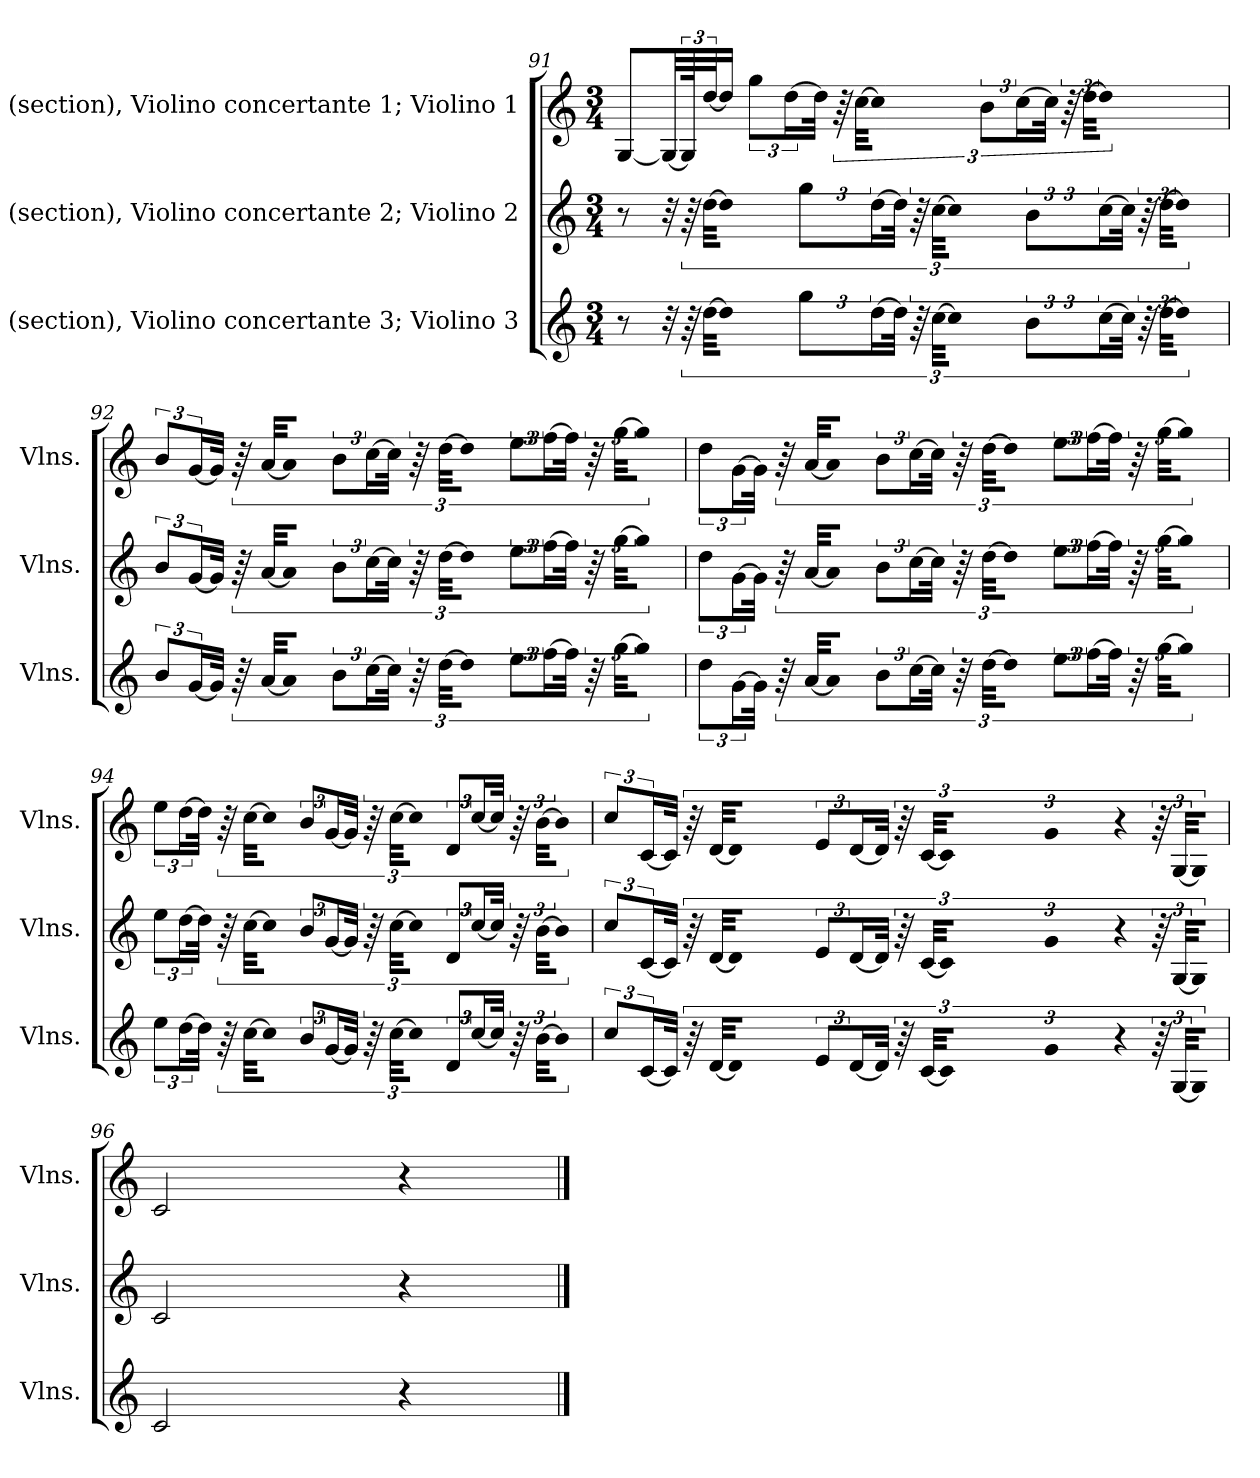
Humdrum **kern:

**kern	**kern	**kern
*part3	*part2	*part1
*staff3	*staff2	*staff1
*I"Violins (section), Violino concertante 3; Violino 3	*I"Violins (section), Violino concertante 2; Violino 2	*I"Violins (section), Violino concertante 1; Violino 1
*I'Vlns.	*I'Vlns.	*I'Vlns.
*clefG2	*clefG2	*clefG2
*k[]	*k[]	*k[]
*M3/4	*M3/4	*M3/4
=91	=91	=91
8r	8r	[8G/L
32r	32r	32G/LL_
96r	96r	96G/K]
[48dd\KLL	[48dd\KLL	[48dd/J
16dd\JJ]	16dd\JJ]	16dd/JJ]
12gg\L	12gg\L	12gg\L
[24dd\L	[24dd\L	[24dd\L
32dd\JJk]	32dd\JJk]	32dd\JJk]
96r	96r	96r
[48cc\KLL	[48cc\KLL	[48cc\KLL
16cc\JJ]	16cc\JJ]	16cc\JJ]
12b\L	12b\L	12b\L
[24cc\L	[24cc\L	[24cc\L
32cc\JJk]	32cc\JJk]	32cc\JJk]
96r	96r	96r
[48dd\KLL	[48dd\KLL	[48dd\KLL
16dd\JJ]	16dd\JJ]	16dd\JJ]
!!LO:LB:g=z
=92	=92	=92
12b/L	12b/L	12b/L
[24g/L	[24g/L	[24g/L
32g/JJk]	32g/JJk]	32g/JJk]
96r	96r	96r
[48a/KLL	[48a/KLL	[48a/KLL
16a/JJ]	16a/JJ]	16a/JJ]
12b\L	12b\L	12b\L
[24cc\L	[24cc\L	[24cc\L
32cc\JJk]	32cc\JJk]	32cc\JJk]
96r	96r	96r
[48dd\KLL	[48dd\KLL	[48dd\KLL
16dd\JJ]	16dd\JJ]	16dd\JJ]
12ee\L	12ee\L	12ee\L
[24ff\L	[24ff\L	[24ff\L
32ff\JJk]	32ff\JJk]	32ff\JJk]
96r	96r	96r
[48gg\KLL	[48gg\KLL	[48gg\KLL
16gg\JJ]	16gg\JJ]	16gg\JJ]
!!LO:LB:g=z
=93	=93	=93
12dd\L	12dd\L	12dd\L
[24g\L	[24g\L	[24g\L
32g\JJk]	32g\JJk]	32g\JJk]
96r	96r	96r
[48a/KLL	[48a/KLL	[48a/KLL
16a/JJ]	16a/JJ]	16a/JJ]
12b\L	12b\L	12b\L
[24cc\L	[24cc\L	[24cc\L
32cc\JJk]	32cc\JJk]	32cc\JJk]
96r	96r	96r
[48dd\KLL	[48dd\KLL	[48dd\KLL
16dd\JJ]	16dd\JJ]	16dd\JJ]
12ee\L	12ee\L	12ee\L
[24ff\L	[24ff\L	[24ff\L
32ff\JJk]	32ff\JJk]	32ff\JJk]
96r	96r	96r
[48gg\KLL	[48gg\KLL	[48gg\KLL
16gg\JJ]	16gg\JJ]	16gg\JJ]
!!LO:PB:g=z
=94	=94	=94
12ee\L	12ee\L	12ee\L
[24dd\L	[24dd\L	[24dd\L
32dd\JJk]	32dd\JJk]	32dd\JJk]
96r	96r	96r
[48cc\KLL	[48cc\KLL	[48cc\KLL
16cc\JJ]	16cc\JJ]	16cc\JJ]
12b/L	12b/L	12b/L
[24g/L	[24g/L	[24g/L
32g/JJk]	32g/JJk]	32g/JJk]
96r	96r	96r
[48cc\KLL	[48cc\KLL	[48cc\KLL
16cc\JJ]	16cc\JJ]	16cc\JJ]
12d/L	12d/L	12d/L
[24cc/L	[24cc/L	[24cc/L
32cc/JJk]	32cc/JJk]	32cc/JJk]
96r	96r	96r
[48b\KLL	[48b\KLL	[48b\KLL
16b\JJ]	16b\JJ]	16b\JJ]
!!LO:PB:g=z
=95	=95	=95
*	*	*^
*	*	*	*^
*	*	*	*	*^
*	*	*	*	*	*^
*	*	*	*	*	*	*^
*	*	*	*	*	*	*	*^
*	*	*	*	*	*	*	*	*^
*	*	*	*	*	*	*	*	*	*^
*	*	*	*	*	*	*	*	*	*	*^
*	*	*	*	*	*	*	*	*	*	*	*^
*	*	*	*	*	*	*	*	*	*	*	*	*^
*	*	*	*	*	*	*	*	*	*	*	*	*	*^
*	*	*	*	*	*	*	*	*	*	*	*	*	*	*^
*	*	*	*	*	*	*	*	*	*	*	*	*	*	*	*^
*	*	*	*	*	*	*	*	*	*	*	*	*	*	*	*	*^
*	*	*	*	*	*	*	*	*	*	*	*	*	*	*	*	*	*^
12cc/L	12cc/L	12cc/L	48..ryy	24..ryy	12ryy	8ryy	6ryy	6ryy	6ryy	4ryy	3ryy	3ryy	3ryy	2ryy	2ryy	3ryy	3ryy	3%2ryy
*	*	*MM119	*	*	*	*	*	*	*	*	*	*	*	*	*	*	*	*
.	.	.	3%2ryy	.	.	.	.	.	.	.	.	.	.	.	.	.	.	.
*	*	*MM118	*	*	*	*	*	*	*	*	*	*	*	*	*	*	*	*
.	.	.	.	3%2ryy	.	.	.	.	.	.	.	.	.	.	.	.	.	.
[24c/L	[24c/L	[24c/L	.	.	48ryy	.	.	.	.	.	.	.	.	.	.	.	.	.
.	.	.	.	.	192.ryy	.	.	.	.	.	.	.	.	.	.	.	.	.
*	*	*MM117	*	*	*	*	*	*	*	*	*	*	*	*	*	*	*	*
.	.	.	.	.	3ryy	.	.	.	.	.	.	.	.	.	.	.	.	.
32c/JJk]	32c/JJk]	32c/JJk]	.	.	.	64.ryy	.	.	.	.	.	.	.	.	.	.	.	.
*	*	*MM116	*	*	*	*	*	*	*	*	*	*	*	*	*	*	*	*
.	.	.	.	.	.	2ryy	.	.	.	.	.	.	.	.	.	.	.	.
96r	96r	96r	.	.	.	.	.	.	.	.	.	.	.	.	.	.	.	.
[48d/KLL	[48d/KLL	[48d/KLL	.	.	.	.	24ryy	12ryy	12ryy	.	.	.	.	.	.	.	.	.
*	*	*MM115	*	*	*	*	*	*	*	*	*	*	*	*	*	*	*	*
16d/JJ]	16d/JJ]	16d/JJ]	.	.	.	.	.	.	.	.	.	.	.	.	.	.	.	.
.	.	.	.	.	.	.	96.ryy	.	.	.	.	.	.	.	.	.	.	.
*	*	*MM114	*	*	*	*	*	*	*	*	*	*	*	*	*	*	*	*
.	.	.	.	.	.	.	3ryy	.	.	.	.	.	.	.	.	.	.	.
12e/L	12e/L	12e/L	.	.	.	.	.	96ryy	24ryy	16ryy	.	.	.	.	.	.	.	.
*	*	*MM113	*	*	*	*	*	*	*	*	*	*	*	*	*	*	*	*
.	.	.	.	.	.	.	.	3ryy	.	.	.	.	.	.	.	.	.	.
.	.	.	.	.	.	.	.	.	192.ryy	.	.	.	.	.	.	.	.	.
*	*	*MM112	*	*	*	*	*	*	*	*	*	*	*	*	*	*	*	*
.	.	.	.	.	.	.	.	.	3ryy	.	.	.	.	.	.	.	.	.
.	.	.	.	.	.	.	.	.	.	64.ryy	.	.	.	.	.	.	.	.
[24d/L	[24d/L	[24d/L	.	.	.	.	.	.	.	.	24...ryy	12ryy	12ryy	.	.	6ryy	6ryy	.
*	*	*MM111	*	*	*	*	*	*	*	*	*	*	*	*	*	*	*	*
.	.	.	.	.	.	.	.	.	.	4ryy	.	.	.	.	.	.	.	.
*	*	*MM110	*	*	*	*	*	*	*	*	*	*	*	*	*	*	*	*
32d/JJk]	32d/JJk]	32d/JJk]	.	.	.	.	.	.	.	.	.	.	.	.	.	.	.	.
96r	96r	96r	.	.	.	.	.	.	.	.	.	.	.	.	.	.	.	.
*	*	*MM109	*	*	*	*	*	*	*	*	*	*	*	*	*	*	*	*
.	.	.	.	.	.	.	.	.	.	.	3ryy	.	.	.	.	.	.	.
[48c/KLL	[48c/KLL	[48c/KLL	.	.	.	.	.	.	.	.	.	48.ryy	24ryy	.	.	.	.	.
16c/JJ]	16c/JJ]	16c/JJ]	.	.	.	.	.	.	.	.	.	.	.	.	.	.	.	.
.	.	.	.	.	6ryy	.	.	.	.	.	.	.	.	.	.	.	.	.
*	*	*MM108	*	*	*	*	*	*	*	*	*	*	*	*	*	*	*	*
.	.	.	.	.	.	.	.	.	.	.	.	6ryy	.	.	.	.	.	.
.	.	.	.	.	.	.	.	.	.	.	.	.	48ryy	.	.	.	.	.
.	.	.	.	.	.	.	.	.	.	.	.	.	192.ryy	.	.	.	.	.
*	*	*MM107	*	*	*	*	*	*	*	*	*	*	*	*	*	*	*	*
.	.	.	.	.	.	.	.	.	.	.	.	.	6ryy	.	.	.	.	.
8g/	8g/	8g/	.	.	.	.	.	.	.	.	.	.	.	64.ryy	16ryy	12ryy	12ryy	.
*	*	*MM106	*	*	*	*	*	*	*	*	*	*	*	*	*	*	*	*
.	.	.	.	.	.	.	.	.	.	.	.	.	.	8ryy	.	.	.	.
.	.	.	.	.	.	.	6ryy	.	.	.	.	.	.	.	.	.	.	.
*	*	*MM105	*	*	*	*	*	*	*	*	*	*	*	*	*	*	*	*
.	.	.	.	.	.	.	.	.	.	.	.	.	.	.	8.ryy	.	.	.
.	.	.	.	.	.	.	.	.	.	.	.	.	.	.	.	96.ryy	24ryy	.
.	.	.	.	.	.	.	.	.	.	8ryy	.	.	.	.	.	.	.	.
.	.	.	.	.	.	.	.	12...ryy	.	.	.	.	.	.	.	.	.	.
*	*	*MM104	*	*	*	*	*	*	*	*	*	*	*	*	*	*	*	*
.	.	.	.	.	.	.	.	.	.	.	.	.	.	.	.	12ryy	.	.
.	.	.	.	.	12ryy	.	.	.	.	.	.	.	.	.	.	.	.	.
.	.	.	.	.	.	.	.	.	.	.	.	12ryy	.	.	.	.	.	.
32r	32r	32r	.	.	.	.	.	.	.	.	.	.	.	.	.	.	96ryy	.
.	.	.	.	.	.	.	.	.	12ryy	.	.	.	.	.	.	.	.	.
*	*	*MM103	*	*	*	*	*	*	*	*	*	*	*	*	*	*	*	*
.	.	.	.	.	.	.	.	.	.	.	.	.	.	.	.	.	12ryy	.
.	.	.	.	.	.	16ryy	.	.	.	.	.	.	.	16ryy	.	.	.	.
.	.	.	.	.	.	.	.	.	.	.	.	.	12ryy	.	.	.	.	.
96r	96r	96r	.	.	.	.	.	.	.	.	.	.	.	.	.	.	.	.
[48G/KLL	[48G/KLL	[48G/KLL	.	.	.	.	.	.	.	.	.	.	.	.	.	.	.	192.ryy
*	*	*MM102	*	*	*	*	*	*	*	*	*	*	*	*	*	*	*	*
.	.	.	.	.	.	.	.	.	.	.	.	.	.	.	.	.	.	24ryy
.	.	.	.	.	.	.	.	.	.	.	.	.	.	.	.	24ryy	.	.
16G/JJ]	16G/JJ]	16G/JJ]	.	.	.	.	.	.	.	.	.	.	.	.	.	.	.	.
.	.	.	.	.	24ryy	.	.	.	.	.	.	.	.	.	.	.	.	.
.	.	.	.	.	.	.	.	.	.	.	.	24ryy	.	.	.	.	.	.
.	.	.	24ryy	.	.	.	.	.	.	.	.	.	.	.	.	.	.	.
*	*	*MM101	*	*	*	*	*	*	*	*	*	*	*	*	*	*	*	*
.	.	.	.	.	.	32ryy	.	.	.	32ryy	.	.	.	32ryy	.	.	.	.
.	.	.	.	.	.	.	.	.	48ryy	.	.	.	.	.	.	.	.	48ryy
.	.	.	.	.	.	.	.	.	.	.	.	.	.	.	.	.	48.ryy	.
.	.	.	.	.	.	.	48ryy	.	.	.	.	.	.	.	.	48ryy	.	.
.	.	.	.	.	96ryy	.	.	.	96ryy	.	.	.	96ryy	.	.	.	.	96ryy
.	.	.	.	96ryy	.	.	.	.	.	.	.	96ryy	.	.	.	.	.	.
.	.	.	.	.	.	128ryy	.	.	.	128ryy	.	.	.	128ryy	.	.	.	.
.	.	.	192ryy	.	.	.	192ryy	.	.	.	192ryy	.	.	.	.	192ryy	.	.
.	.	.	.	.	384ryy	.	.	.	384ryy	.	.	.	384ryy	.	.	.	.	384ryy
*	*	*v	*v	*v	*v	*v	*v	*v	*v	*v	*v	*v	*v	*v	*v	*v	*v	*v
=96	=96	=96
*	*	*MM100
*	*	*^
*	*	*	*^
*	*	*	*	*^
*	*	*	*	*	*^
*	*	*	*	*	*	*^
*	*	*	*	*	*	*	*^
*	*	*	*	*	*	*	*	*^
*	*	*	*	*	*	*	*	*	*^
*	*	*	*	*	*	*	*	*	*	*^
*	*	*	*	*	*	*	*	*	*	*	*^
*	*	*	*	*	*	*	*	*	*	*	*	*^
*	*	*	*	*	*	*	*	*	*	*	*	*	*^
*	*	*	*	*	*	*	*	*	*	*	*	*	*	*^
*	*	*	*	*	*	*	*	*	*	*	*	*	*	*	*^
*	*	*	*	*	*	*	*	*	*	*	*	*	*	*	*	*^
*	*	*	*	*	*	*	*	*	*	*	*	*	*	*	*	*	*^
*	*	*	*	*	*	*	*	*	*	*	*	*	*	*	*	*	*	*^
*	*	*	*	*	*	*	*	*	*	*	*	*	*	*	*	*	*	*	*^
2c/	2c/	2c/	48..ryy	24..ryy	12ryy	8ryy	8.ryy	6ryy	6ryy	6ryy	4ryy	4.ryy	3ryy	3ryy	3ryy	2ryy	2ryy	3ryy	3ryy	3%2ryy
*	*	*MM99	*	*	*	*	*	*	*	*	*	*	*	*	*	*	*	*	*	*
.	.	.	3%2ryy	.	.	.	.	.	.	.	.	.	.	.	.	.	.	.	.	.
*	*	*MM98	*	*	*	*	*	*	*	*	*	*	*	*	*	*	*	*	*	*
.	.	.	.	3%2ryy	.	.	.	.	.	.	.	.	.	.	.	.	.	.	.	.
.	.	.	.	.	48ryy	.	.	.	.	.	.	.	.	.	.	.	.	.	.	.
.	.	.	.	.	192.ryy	.	.	.	.	.	.	.	.	.	.	.	.	.	.	.
*	*	*MM97	*	*	*	*	*	*	*	*	*	*	*	*	*	*	*	*	*	*
.	.	.	.	.	3ryy	.	.	.	.	.	.	.	.	.	.	.	.	.	.	.
.	.	.	.	.	.	64.ryy	.	.	.	.	.	.	.	.	.	.	.	.	.	.
*	*	*MM96	*	*	*	*	*	*	*	*	*	*	*	*	*	*	*	*	*	*
.	.	.	.	.	.	2ryy	.	.	.	.	.	.	.	.	.	.	.	.	.	.
.	.	.	.	.	.	.	.	24ryy	12ryy	12ryy	.	.	.	.	.	.	.	.	.	.
*	*	*MM95	*	*	*	*	*	*	*	*	*	*	*	*	*	*	*	*	*	*
.	.	.	.	.	.	.	2ryy	.	.	.	.	.	.	.	.	.	.	.	.	.
.	.	.	.	.	.	.	.	96.ryy	.	.	.	.	.	.	.	.	.	.	.	.
*	*	*MM94	*	*	*	*	*	*	*	*	*	*	*	*	*	*	*	*	*	*
.	.	.	.	.	.	.	.	3ryy	.	.	.	.	.	.	.	.	.	.	.	.
.	.	.	.	.	.	.	.	.	96ryy	24ryy	16ryy	.	.	.	.	.	.	.	.	.
*	*	*MM93	*	*	*	*	*	*	*	*	*	*	*	*	*	*	*	*	*	*
.	.	.	.	.	.	.	.	.	3ryy	.	.	.	.	.	.	.	.	.	.	.
.	.	.	.	.	.	.	.	.	.	192.ryy	.	.	.	.	.	.	.	.	.	.
*	*	*MM92	*	*	*	*	*	*	*	*	*	*	*	*	*	*	*	*	*	*
.	.	.	.	.	.	.	.	.	.	3ryy	.	.	.	.	.	.	.	.	.	.
.	.	.	.	.	.	.	.	.	.	.	64.ryy	.	.	.	.	.	.	.	.	.
.	.	.	.	.	.	.	.	.	.	.	.	.	24...ryy	12ryy	12ryy	.	.	6ryy	6ryy	.
*	*	*MM91	*	*	*	*	*	*	*	*	*	*	*	*	*	*	*	*	*	*
.	.	.	.	.	.	.	.	.	.	.	4ryy	.	.	.	.	.	.	.	.	.
*	*	*MM90	*	*	*	*	*	*	*	*	*	*	*	*	*	*	*	*	*	*
.	.	.	.	.	.	.	.	.	.	.	.	4.ryy	.	.	.	.	.	.	.	.
*	*	*MM89	*	*	*	*	*	*	*	*	*	*	*	*	*	*	*	*	*	*
.	.	.	.	.	.	.	.	.	.	.	.	.	3ryy	.	.	.	.	.	.	.
.	.	.	.	.	.	.	.	.	.	.	.	.	.	48.ryy	24ryy	.	.	.	.	.
.	.	.	.	.	6ryy	.	.	.	.	.	.	.	.	.	.	.	.	.	.	.
*	*	*MM88	*	*	*	*	*	*	*	*	*	*	*	*	*	*	*	*	*	*
.	.	.	.	.	.	.	.	.	.	.	.	.	.	6ryy	.	.	.	.	.	.
.	.	.	.	.	.	.	.	.	.	.	.	.	.	.	48ryy	.	.	.	.	.
.	.	.	.	.	.	.	.	.	.	.	.	.	.	.	192.ryy	.	.	.	.	.
*	*	*MM87	*	*	*	*	*	*	*	*	*	*	*	*	*	*	*	*	*	*
.	.	.	.	.	.	.	.	.	.	.	.	.	.	.	6ryy	.	.	.	.	.
4r	4r	4r	.	.	.	.	.	.	.	.	.	.	.	.	.	64.ryy	16ryy	12ryy	12ryy	.
*	*	*MM86	*	*	*	*	*	*	*	*	*	*	*	*	*	*	*	*	*	*
.	.	.	.	.	.	.	.	.	.	.	.	.	.	.	.	8ryy	.	.	.	.
.	.	.	.	.	.	.	.	6ryy	.	.	.	.	.	.	.	.	.	.	.	.
*	*	*MM85	*	*	*	*	*	*	*	*	*	*	*	*	*	*	*	*	*	*
.	.	.	.	.	.	.	.	.	.	.	.	.	.	.	.	.	8.ryy	.	.	.
.	.	.	.	.	.	.	.	.	.	.	.	.	.	.	.	.	.	96.ryy	24ryy	.
.	.	.	.	.	.	.	.	.	.	.	8ryy	.	.	.	.	.	.	.	.	.
.	.	.	.	.	.	.	.	.	12...ryy	.	.	.	.	.	.	.	.	.	.	.
*	*	*MM84	*	*	*	*	*	*	*	*	*	*	*	*	*	*	*	*	*	*
.	.	.	.	.	.	.	.	.	.	.	.	.	.	.	.	.	.	12ryy	.	.
.	.	.	.	.	12ryy	.	.	.	.	.	.	.	.	.	.	.	.	.	.	.
.	.	.	.	.	.	.	.	.	.	.	.	.	.	12ryy	.	.	.	.	.	.
.	.	.	.	.	.	.	.	.	.	.	.	.	.	.	.	.	.	.	96ryy	.
.	.	.	.	.	.	.	.	.	.	12ryy	.	.	.	.	.	.	.	.	.	.
*	*	*MM83	*	*	*	*	*	*	*	*	*	*	*	*	*	*	*	*	*	*
.	.	.	.	.	.	.	.	.	.	.	.	.	.	.	.	.	.	.	12ryy	.
.	.	.	.	.	.	16ryy	.	.	.	.	.	.	.	.	.	16ryy	.	.	.	.
.	.	.	.	.	.	.	.	.	.	.	.	.	.	.	12ryy	.	.	.	.	.
.	.	.	.	.	.	.	.	.	.	.	.	.	.	.	.	.	.	.	.	192.ryy
*	*	*MM82	*	*	*	*	*	*	*	*	*	*	*	*	*	*	*	*	*	*
.	.	.	.	.	.	.	.	.	.	.	.	.	.	.	.	.	.	.	.	24ryy
.	.	.	.	.	.	.	.	.	.	.	.	.	.	.	.	.	.	24ryy	.	.
.	.	.	.	.	.	.	16ryy	.	.	.	.	.	.	.	.	.	.	.	.	.
.	.	.	.	.	24ryy	.	.	.	.	.	.	.	.	.	.	.	.	.	.	.
.	.	.	.	.	.	.	.	.	.	.	.	.	.	24ryy	.	.	.	.	.	.
.	.	.	24ryy	.	.	.	.	.	.	.	.	.	.	.	.	.	.	.	.	.
*	*	*MM81	*	*	*	*	*	*	*	*	*	*	*	*	*	*	*	*	*	*
.	.	.	.	.	.	32ryy	.	.	.	.	32ryy	.	.	.	.	32ryy	.	.	.	.
.	.	.	.	.	.	.	.	.	.	48ryy	.	.	.	.	.	.	.	.	.	48ryy
.	.	.	.	.	.	.	.	.	.	.	.	.	.	.	.	.	.	.	48.ryy	.
.	.	.	.	.	.	.	.	48ryy	.	.	.	.	.	.	.	.	.	48ryy	.	.
.	.	.	.	.	96ryy	.	.	.	.	96ryy	.	.	.	.	96ryy	.	.	.	.	96ryy
.	.	.	.	96ryy	.	.	.	.	.	.	.	.	.	96ryy	.	.	.	.	.	.
.	.	.	.	.	.	128ryy	.	.	.	.	128ryy	.	.	.	.	128ryy	.	.	.	.
.	.	.	192ryy	.	.	.	.	192ryy	.	.	.	.	192ryy	.	.	.	.	192ryy	.	.
.	.	.	.	.	384ryy	.	.	.	.	384ryy	.	.	.	.	384ryy	.	.	.	.	384ryy
*	*	*v	*v	*v	*v	*v	*v	*v	*v	*v	*v	*v	*v	*v	*v	*v	*v	*v	*v	*v
*MM80	*MM80	*MM80
==	==	==
*-	*-	*-
